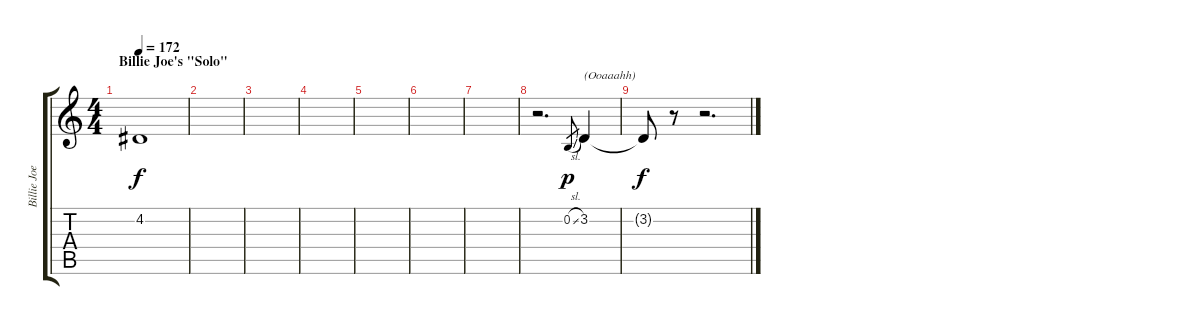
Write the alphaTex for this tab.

\track ("Billie Joe - Vocal" "Billie Joe") {instrument lead1square}
\staff {score tabs}
\tuning (E4 B3 G3 D3 A2 E2) {hide}
\ts (4 4)
\section ("" "Billie Joe's \"Solo\"")
\tempo 172
\clef g2
\ks c
4.2.1{dy f} |
|
|
|
|
|
|
r.2{d} 0.2{sl}.8{gr dy p} 3.2.4{txt "(Ooaaahh)"} |
3.2{t}.8{dy f} r.8 r.2{d}
